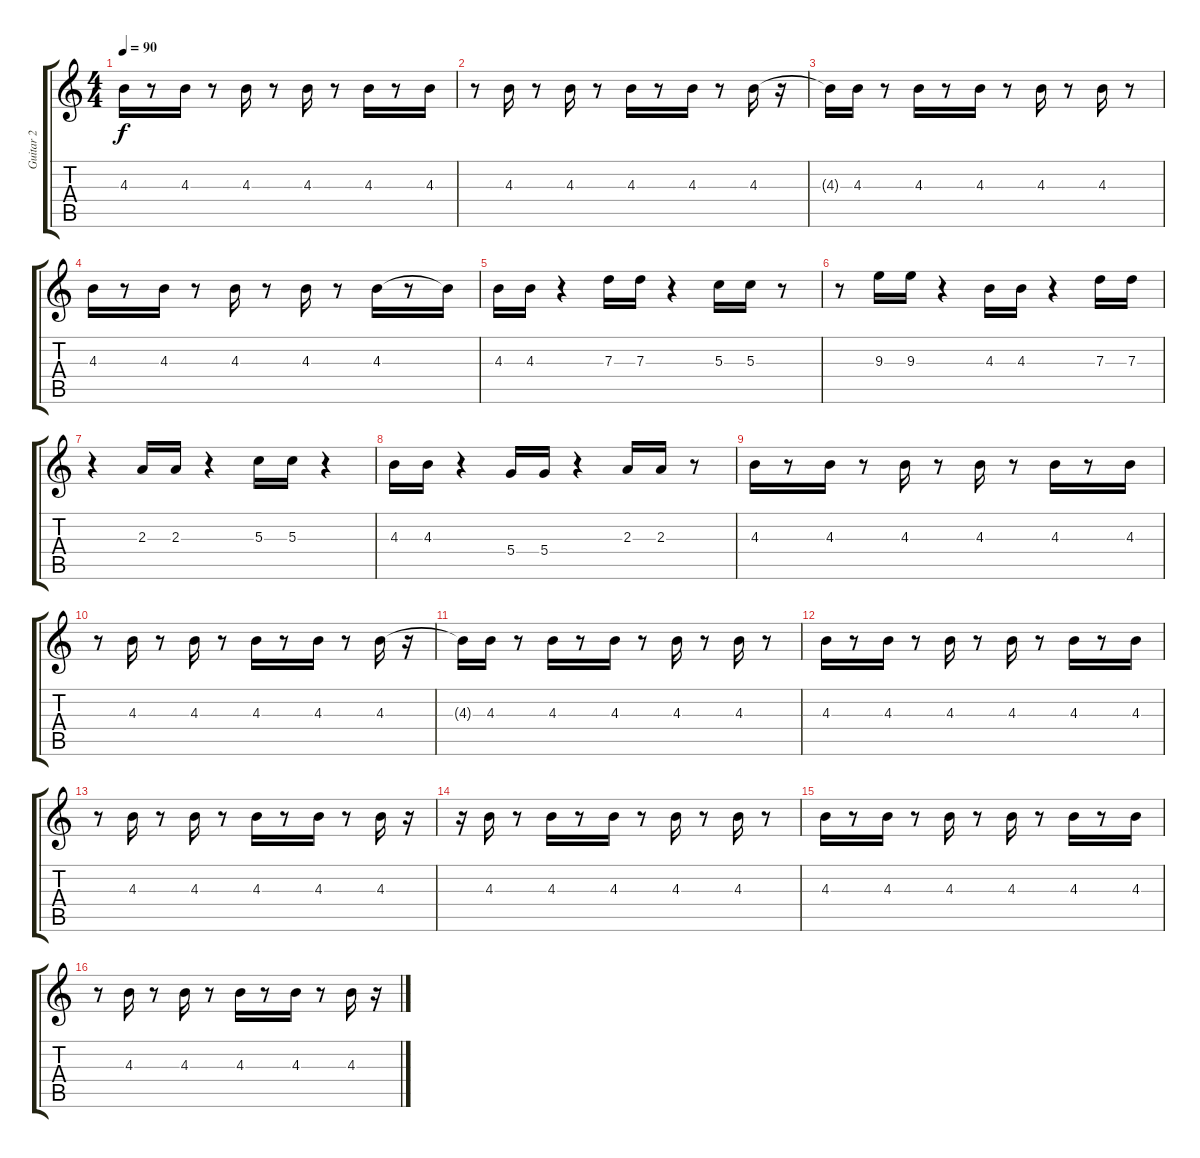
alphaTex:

\track ("Guitar 2" "Guitar 2") {instrument electricguitarmuted}
\staff {score tabs}
\tuning (E4 B3 G3 D3 A2 D2) {hide}
\ts (4 4)
\tempo 90
\clef g2
\ks c
4.3.16{dy f} r.8 4.3.16 r.8 4.3.16 r.8 4.3.16 r.8 4.3.16 r.8 4.3.16 |
r.8 4.3.16 r.8 4.3.16 r.8 4.3.16 r.8 4.3.16 r.8 4.3.16 r.16 |
4.3{t}.16 4.3.16 r.8 4.3.16 r.8 4.3.16 r.8 4.3.16 r.8 4.3.16 r.8 |
4.3.16 r.8 4.3.16 r.8 4.3.16 r.8 4.3.16 r.8 4.3.16 r.8 4.3{t}.16 |
4.3.16{volume 12 instrument distortionguitar} 4.3.16 r.4 7.3.16 7.3.16 r.4 5.3.16 5.3.16 r.8 |
r.8 9.3.16 9.3.16 r.4 4.3.16 4.3.16 r.4 7.3.16 7.3.16 |
r.4 2.3.16 2.3.16 r.4 5.3.16 5.3.16 r.4 |
4.3.16 4.3.16 r.4 5.4.16 5.4.16 r.4 2.3.16 2.3.16 r.8 |
4.3.16 r.8 4.3.16 r.8 4.3.16 r.8 4.3.16 r.8 4.3.16 r.8 4.3.16 |
r.8 4.3.16 r.8 4.3.16 r.8 4.3.16 r.8 4.3.16 r.8 4.3.16 r.16 |
4.3{t}.16 4.3.16 r.8 4.3.16 r.8 4.3.16 r.8 4.3.16 r.8 4.3.16 r.8 |
4.3.16 r.8 4.3.16 r.8 4.3.16 r.8 4.3.16 r.8 4.3.16 r.8 4.3.16 |
r.8 4.3.16 r.8 4.3.16 r.8 4.3.16 r.8 4.3.16 r.8 4.3.16 r.16 |
r.16 4.3.16 r.8 4.3.16 r.8 4.3.16 r.8 4.3.16 r.8 4.3.16 r.8 |
4.3.16 r.8 4.3.16 r.8 4.3.16 r.8 4.3.16 r.8 4.3.16 r.8 4.3.16 |
r.8 4.3.16 r.8 4.3.16 r.8 4.3.16 r.8 4.3.16 r.8 4.3.16 r.16
